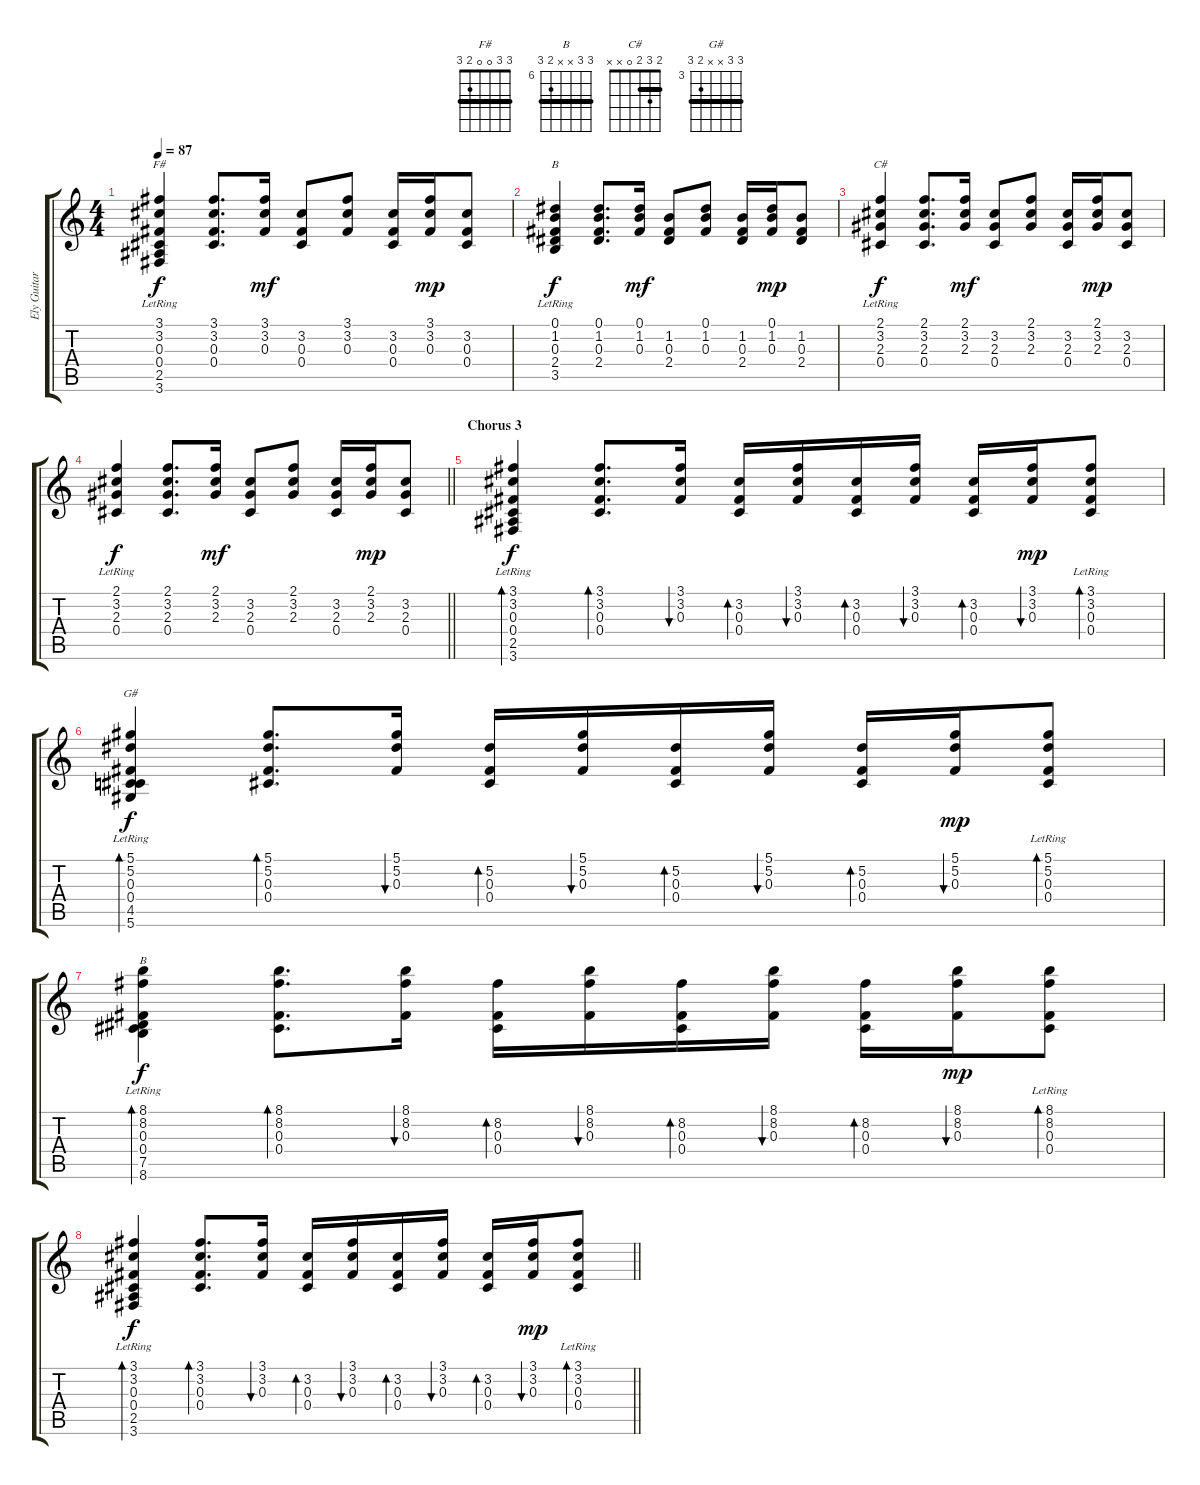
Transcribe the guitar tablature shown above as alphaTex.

\track ("Ely Guitar" "Ely Guitar") {instrument acousticguitarsteel}
\staff {score tabs}
\tuning (Eb4 Bb3 Gb3 Db3 Ab2 Eb2) {hide}
\chord ("F#" 3 3 0 0 2 3) {barre 3}
\chord ("B" 0 1 0 2 3 x)
\chord ("C#" 2 3 2 0 x x) {barre 2}
\chord ("G#" 5 5 x x 4 5) {firstfret 3 barre 5}
\chord ("B" 8 8 x x 7 8) {firstfret 6 barre 8}
\ts (4 4)
\tempo 87
\clef g2
\ks c
(3.1 3.2 0.3 0.4{lr} 2.5{lr} 3.6{lr}).4{ch "F#" dy f} (3.1 3.2 0.3 0.4).8{d} (3.1 3.2 0.3).16{dy mf} (3.2 0.3 0.4).8 (3.1 3.2 0.3).8 (3.2 0.3 0.4).16 (3.1 3.2 0.3).16{dy mp} (3.2 0.3 0.4).8 |
(0.1 1.2 0.3 2.4{lr} 3.5{lr}).4{ch "B" dy f} (0.1 1.2 0.3 2.4).8{d} (0.1 1.2 0.3).16{dy mf} (1.2 0.3 2.4).8 (0.1 1.2 0.3).8 (1.2 0.3 2.4).16 (0.1 1.2 0.3).16{dy mp} (1.2 0.3 2.4).8 |
(2.1 3.2 2.3 0.4{lr}).4{ch "C#" dy f} (2.1 3.2 2.3 0.4).8{d} (2.1 3.2 2.3).16{dy mf} (3.2 2.3 0.4).8 (2.1 3.2 2.3).8 (3.2 2.3 0.4).16 (2.1 3.2 2.3).16{dy mp} (3.2 2.3 0.4).8 |
\barLineRight lightlight
(2.1 3.2 2.3 0.4{lr}).4{dy f} (2.1 3.2 2.3 0.4).8{d} (2.1 3.2 2.3).16{dy mf} (3.2 2.3 0.4).8 (2.1 3.2 2.3).8 (3.2 2.3 0.4).16 (2.1 3.2 2.3).16{dy mp} (3.2 2.3 0.4).8 |
\section ("" "Chorus 3")
(3.1 3.2 0.3 0.4{lr} 2.5{lr} 3.6{lr}).4{bd 60 dy f} (3.1 3.2 0.3 0.4).8{d bd 30} (3.1 3.2 0.3).16{bu 30} (3.2 0.3 0.4).16{bd 30} (3.1 3.2 0.3).16{bu 30} (3.2 0.3 0.4).16{bd 30} (3.1 3.2 0.3).16{bu 30} (3.2 0.3 0.4).16{bd 30} (3.1 3.2 0.3).16{bu 30 dy mp} (3.1{lr} 3.2{lr} 0.3{lr} 0.4{lr}).8{bd 30} |
(5.1 5.2 0.3 0.4{lr} 4.5{lr} 5.6{lr}).4{bd 60 ch "G#" dy f} (5.1 5.2 0.3 0.4).8{d bd 30} (5.1 5.2 0.3).16{bu 30} (5.2 0.3 0.4).16{bd 30} (5.1 5.2 0.3).16{bu 30} (5.2 0.3 0.4).16{bd 30} (5.1 5.2 0.3).16{bu 30} (5.2 0.3 0.4).16{bd 30} (5.1 5.2 0.3).16{bu 30 dy mp} (5.1{lr} 5.2{lr} 0.3{lr} 0.4{lr}).8{bd 30} |
(8.1 8.2 0.3 0.4{lr} 7.5{lr} 8.6{lr}).4{bd 60 ch "B" dy f} (8.1 8.2 0.3 0.4).8{d bd 30} (8.1 8.2 0.3).16{bu 30} (8.2 0.3 0.4).16{bd 30} (8.1 8.2 0.3).16{bu 30} (8.2 0.3 0.4).16{bd 30} (8.1 8.2 0.3).16{bu 30} (8.2 0.3 0.4).16{bd 30} (8.1 8.2 0.3).16{bu 30 dy mp} (8.1{lr} 8.2{lr} 0.3{lr} 0.4{lr}).8{bd 30} |
\barLineRight lightlight
(3.1 3.2 0.3 0.4{lr} 2.5{lr} 3.6{lr}).4{bd 60 dy f} (3.1 3.2 0.3 0.4).8{d bd 30} (3.1 3.2 0.3).16{bu 30} (3.2 0.3 0.4).16{bd 30} (3.1 3.2 0.3).16{bu 30} (3.2 0.3 0.4).16{bd 30} (3.1 3.2 0.3).16{bu 30} (3.2 0.3 0.4).16{bd 30} (3.1 3.2 0.3).16{bu 30 dy mp} (3.1{lr} 3.2{lr} 0.3{lr} 0.4{lr}).8{bd 30}
